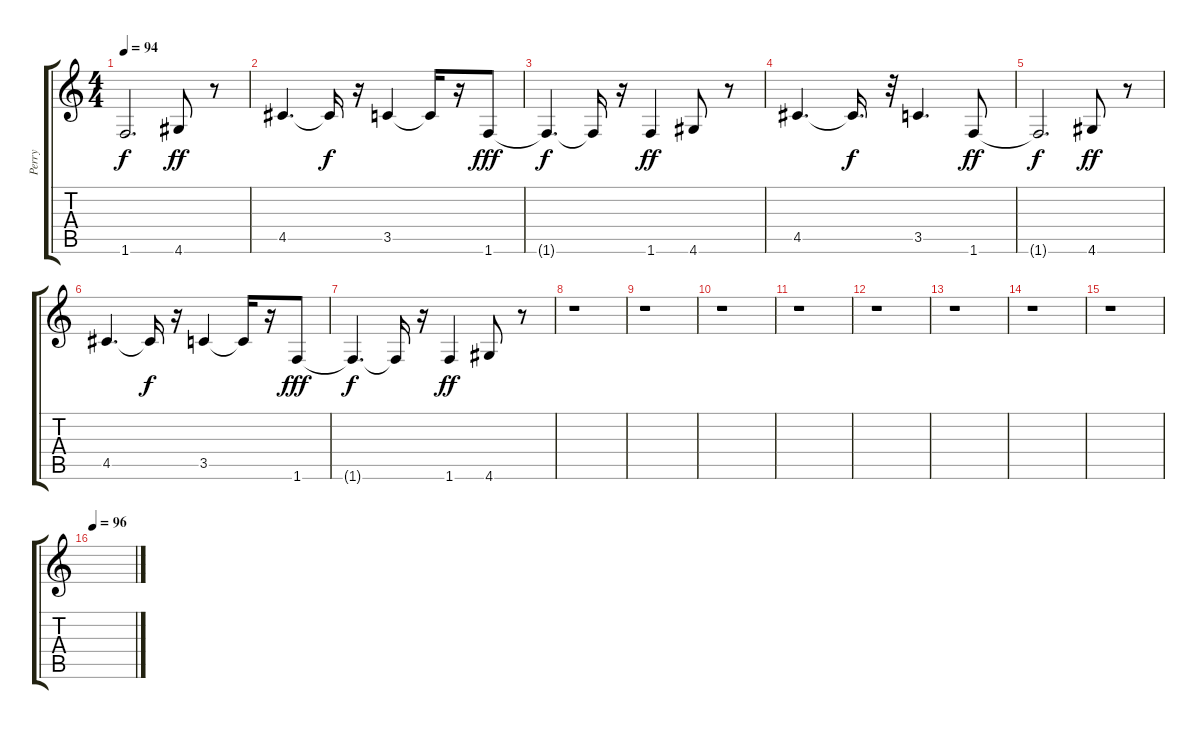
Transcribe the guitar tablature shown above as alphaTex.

\track ("Perry" "Perry") {instrument overdrivenguitar}
\staff {score tabs}
\tuning (E4 B3 G3 D3 A2 E2) {hide}
\ts (4 4)
\tempo 94
\clef g2
\ks c
1.6{t}.2{d dy f} 4.6.8{dy ff} r.8 |
4.5.4{d} 4.5{t}.16{dy f} r.16 3.5.4 3.5{t}.16 r.16 1.6.8{dy fff} |
1.6{t}.4{d dy f} 1.6{t}.16 r.16 1.6.4{dy ff} 4.6.8 r.8 |
4.5.4{d} 4.5{t}.16{d dy f} r.32 3.5.4{d} 1.6.8{dy ff} |
1.6{t}.2{d dy f} 4.6.8{dy ff} r.8 |
4.5.4{d} 4.5{t}.16{dy f} r.16 3.5.4 3.5{t}.16 r.16 1.6.8{dy fff} |
1.6{t}.4{d dy f} 1.6{t}.16 r.16 1.6.4{dy ff} 4.6.8 r.8 |
r.1 |
r.1 |
r.1 |
r.1 |
r.1 |
r.1 |
r.1 |
r.1 |
\tempo 96
